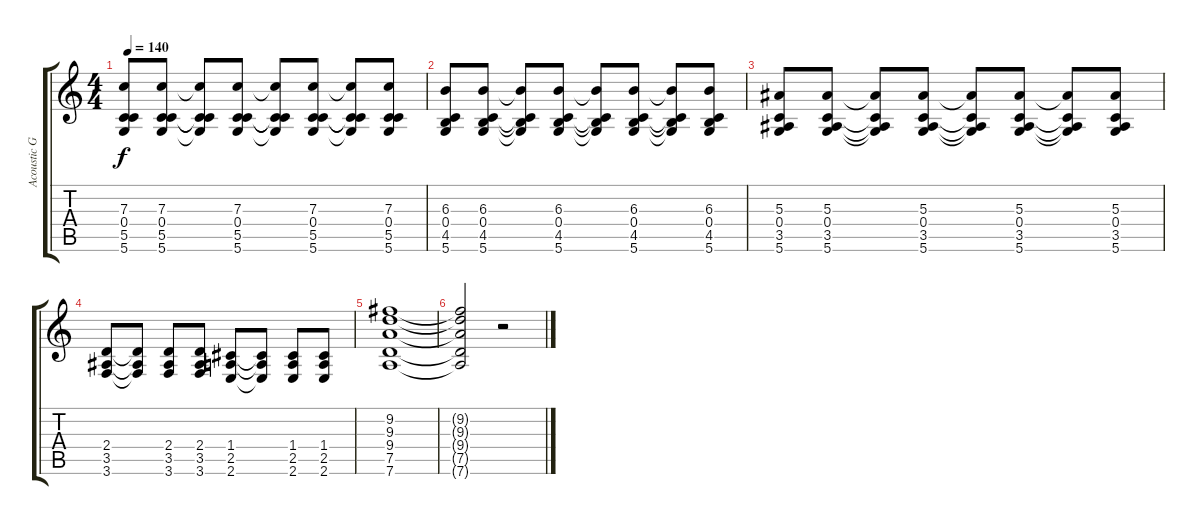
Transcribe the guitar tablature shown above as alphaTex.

\track ("Acoustic Guitar" "Acoustic G") {instrument acousticguitarnylon}
\staff {score tabs}
\tuning (D4 A3 F3 C3 G2 D2) {hide}
\ts (4 4)
\tempo 140
\clef g2
\ks c
(7.3 0.4 5.5 5.6).8{dy f} (7.3 0.4 5.5 5.6).8 (7.3{t} 0.4{t} 5.5{t} 5.6{t}).8 (7.3 0.4 5.5 5.6).8 (7.3{t} 0.4{t} 5.5{t} 5.6{t}).8 (7.3 0.4 5.5 5.6).8 (7.3{t} 0.4{t} 5.5{t} 5.6{t}).8 (7.3 0.4 5.5 5.6).8 |
(6.3 0.4 4.5 5.6).8 (6.3 0.4 4.5 5.6).8 (6.3{t} 0.4{t} 4.5{t} 5.6{t}).8 (6.3 0.4 4.5 5.6).8 (6.3{t} 0.4{t} 4.5{t} 5.6{t}).8 (6.3 0.4 4.5 5.6).8 (6.3{t} 0.4{t} 4.5{t} 5.6{t}).8 (6.3 0.4 4.5 5.6).8 |
(5.3 0.4 3.5 5.6).8 (5.3 0.4 3.5 5.6).8 (5.3{t} 0.4{t} 3.5{t} 5.6{t}).8 (5.3 0.4 3.5 5.6).8 (5.3{t} 0.4{t} 3.5{t} 5.6{t}).8 (5.3 0.4 3.5 5.6).8 (5.3{t} 0.4{t} 3.5{t} 5.6{t}).8 (5.3 0.4 3.5 5.6).8 |
(2.4 3.5 3.6).8 (2.4{t} 3.5{t} 3.6{t}).8 (2.4 3.5 3.6).8 (2.4 3.5 3.6).8 (1.4 2.5 2.6).8 (1.4{t} 2.5{t} 2.6{t}).8 (1.4 2.5 2.6).8 (1.4 2.5 2.6).8 |
(9.2 9.3 9.4 7.5 7.6).1 |
(9.2{t} 9.3{t} 9.4{t} 7.5{t} 7.6{t}).2 r.2
